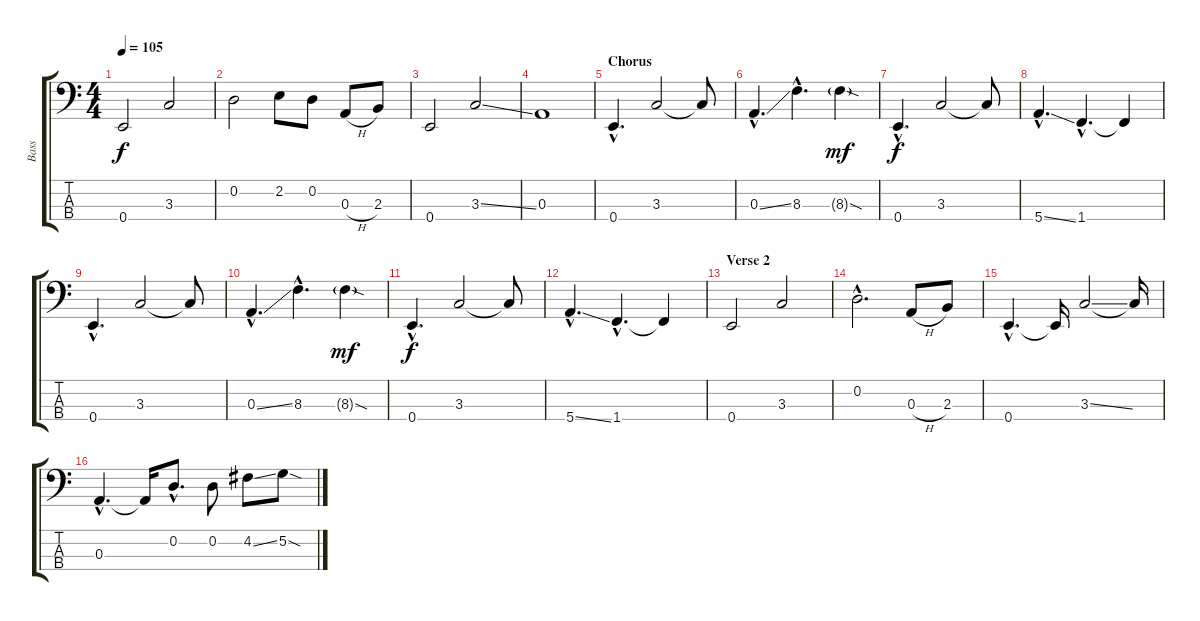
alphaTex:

\track ("Bass" "Bass") {instrument electricbassfinger}
\staff {score tabs}
\tuning (G2 D2 A1 E1) {hide}
\ts (4 4)
\tempo 105
\clef f4
\ks c
0.4.2{dy f} 3.3.2 |
0.2.2 2.2.8 0.2.8 0.3{h}.8 2.3.8 |
0.4.2 3.3{ss}.2 |
0.3.1 |
\section ("" "Chorus")
0.4{hac}.4{d} 3.3.2 3.3{t}.8 |
0.3{ss hac}.4{d} 8.3{hac}.4{d} 8.3{sod g}.4{dy mf} |
0.4{hac}.4{d dy f} 3.3.2 3.3{t}.8 |
5.4{ss hac}.4{d} 1.4{hac}.4{d} 1.4{t}.4 |
0.4{hac}.4{d} 3.3.2 3.3{t}.8 |
0.3{ss hac}.4{d} 8.3{hac}.4{d} 8.3{sod g}.4{dy mf} |
0.4{hac}.4{d dy f} 3.3.2 3.3{t}.8 |
5.4{ss hac}.4{d} 1.4{hac}.4{d} 1.4{t}.4 |
\section ("" "Verse 2")
0.4.2 3.3.2 |
0.2{hac}.2{d} 0.3{h}.8 2.3.8 |
0.4{hac}.4{d} 0.4{t}.16 3.3{ss}.2 3.3{t}.16 |
0.3{hac}.4{d} 0.3{t}.16 0.2{hac}.8{d} 0.2.8 4.2{ss}.8 5.2{sod}.8
